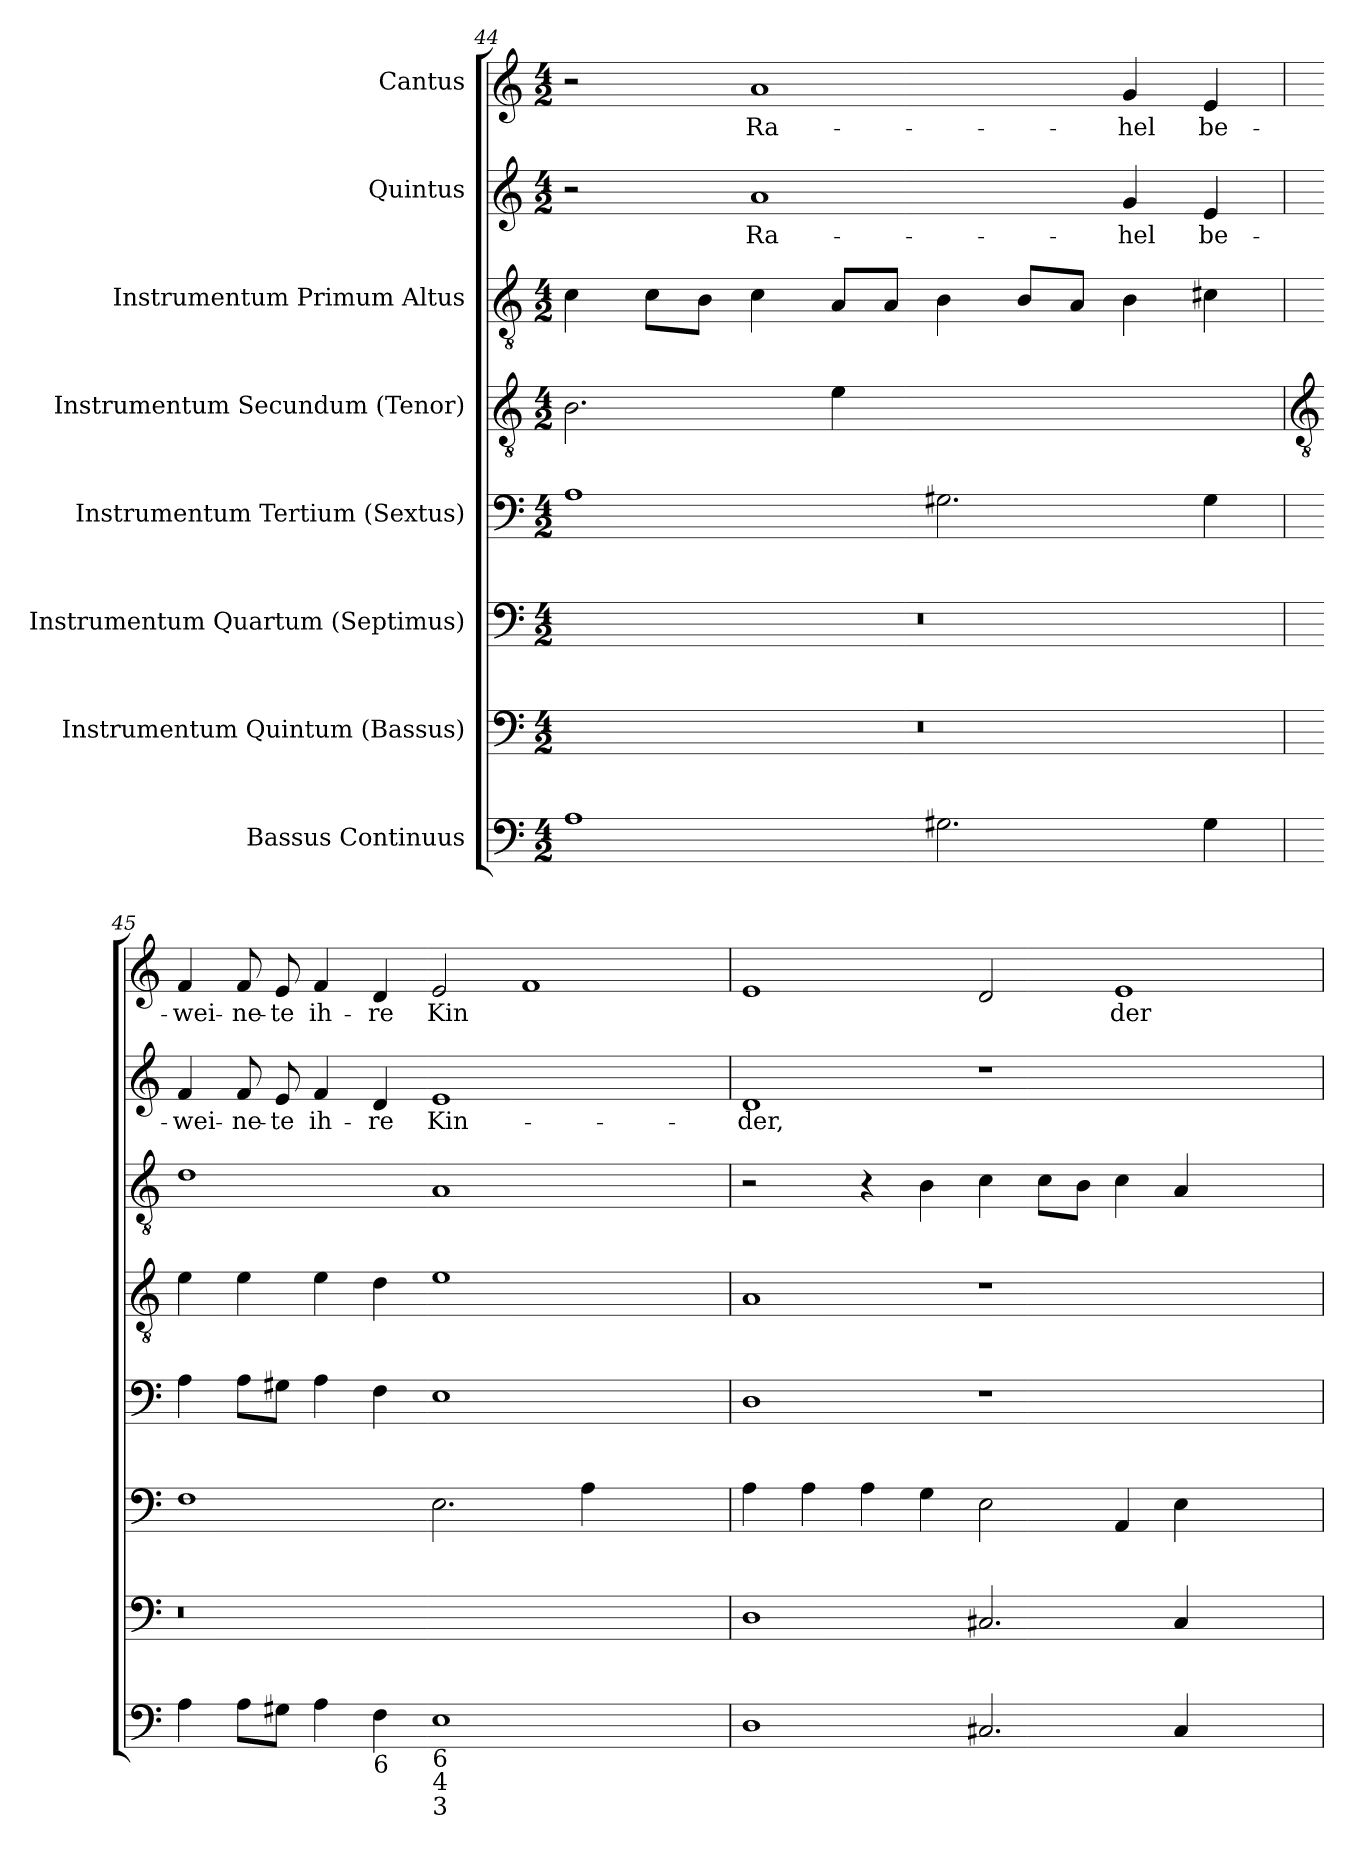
**kern	**kern	**kern	**kern	**kern	**kern	**kern	**text	**kern	**text
*part8	*part7	*part6	*part5	*part4	*part3	*part2	*part2	*part1	*part1
*staff8	*staff7	*staff6	*staff5	*staff4	*staff3	*staff2	*staff2	*staff1	*staff1
*I"Bassus Continuus	*I"Instrumentum Quintum (Bassus)	*I"Instrumentum Quartum (Septimus)	*I"Instrumentum Tertium (Sextus)	*I"Instrumentum Secundum (Tenor)	*I"Instrumentum Primum Altus	*I"Quintus	*	*I"Cantus	*
!!LO:LB:g=z
*clefF4	*clefF4	*clefF4	*clefF4	*clefGv2	*clefGv2	*clefG2	*	*clefG2	*
*k[]	*k[]	*k[]	*k[]	*k[]	*k[]	*k[]	*	*k[]	*
*C:	*C:	*C:	*C:	*C:	*C:	*C:	*	*C:	*
*M4/2	*M4/2	*M4/2	*M4/2	*M4/2	*M4/2	*M4/2	*	*M4/2	*
=44	=44	=44	=44	=44	=44	=44	=44	=44	=44
1A	0r	0r	1A	2.B	4c	2r	.	2r	.
.	.	.	.	.	8cL	.	.	.	.
.	.	.	.	.	8BJ	.	.	.	.
!	!	!	!	!	!	!	!LO:LY:b	!	!LO:LY:b
.	.	.	.	.	4c	1a	Ra-	1a	Ra-
.	.	.	.	4e	8AL	.	.	.	.
.	.	.	.	.	8AJ	.	.	.	.
2.G#X	.	.	2.G#X	1ryy	4B	.	.	.	.
.	.	.	.	.	8BL	.	.	.	.
.	.	.	.	.	8AJ	.	.	.	.
!	!	!	!	!	!	!	!LO:LY:b	!	!LO:LY:b
.	.	.	.	.	4B	4g	-hel	4g	-hel
!	!	!	!	!	!	!	!LO:LY:b	!	!LO:LY:b
4G#	.	.	4G#	.	4c#X	4e	be-	4e	be-
!!LO:LB:g=z
=45	=45	=45	=45	=45	=45	=45	=45	=45	=45
*	*	*	*	*clefGv2	*	*	*	*	*
!	!	!	!	!	!	!	!LO:LY:b	!	!LO:LY:b
4A	0r	1F	4A	4e	1d	4f	-wei-	4f	-wei-
!	!	!	!	!	!	!	!LO:LY:b	!	!LO:LY:b
8AL	.	.	8AL	4e	.	8f	-ne-	8f	-ne-
!	!	!	!	!	!	!	!LO:LY:b	!	!LO:LY:b
8G#XJ	.	.	8G#XJ	.	.	8e	-te	8e	-te
!	!	!	!	!	!	!	!LO:LY:b	!	!LO:LY:b
4A	.	.	4A	4e	.	4f	ih-	4f	ih-
!LO:TX:b:t=6	!	!	!	!	!	!	!	!	!
!	!	!	!	!	!	!	!LO:LY:b	!	!LO:LY:b
4F	.	.	4F	4d	.	4d	-re	4d	-re
!LO:TX:b:t=6\n4	!	!	!	!	!	!	!	!	!
!LO:TX:b:t=3	!	!	!	!	!	!	!	!	!
!	!	!	!	!	!	!	!LO:LY:b	!	!LO:LY:b
1E	.	2.E	1E	1e	1A	1e	Kin-	2e	Kin
.	.	.	.	.	.	.	.	1f	.
.	.	4A	.	.	.	.	.	.	.
2ryy	2ryy	2ryy	2ryy	2ryy	2ryy	2ryy	.	.	.
=46	=46	=46	=46	=46	=46	=46	=46	=46	=46
!	!	!	!	!	!	!	!LO:LY:b	!	!
1D	1D	4A	1D	1A	2r	1d	-der,	1e	.
.	.	4A	.	.	.	.	.	.	.
.	.	4A	.	.	4r	.	.	.	.
.	.	4G	.	.	4B	.	.	.	.
2.C#X	2.C#X	2E	1r	1r	4c	1r	.	2d	.
.	.	.	.	.	8cL	.	.	.	.
.	.	.	.	.	8BJ	.	.	.	.
!	!	!	!	!	!	!	!	!	!LO:LY:b
.	.	4AA	.	.	4c	.	.	1e	der
4C#	4C#	4E	.	.	4A	.	.	.	.
2ryy	2ryy	2ryy	2ryy	2ryy	2ryy	2ryy	.	.	.
=	=	=	=	=	=	=	=	=	=
*-	*-	*-	*-	*-	*-	*-	*-	*-	*-
